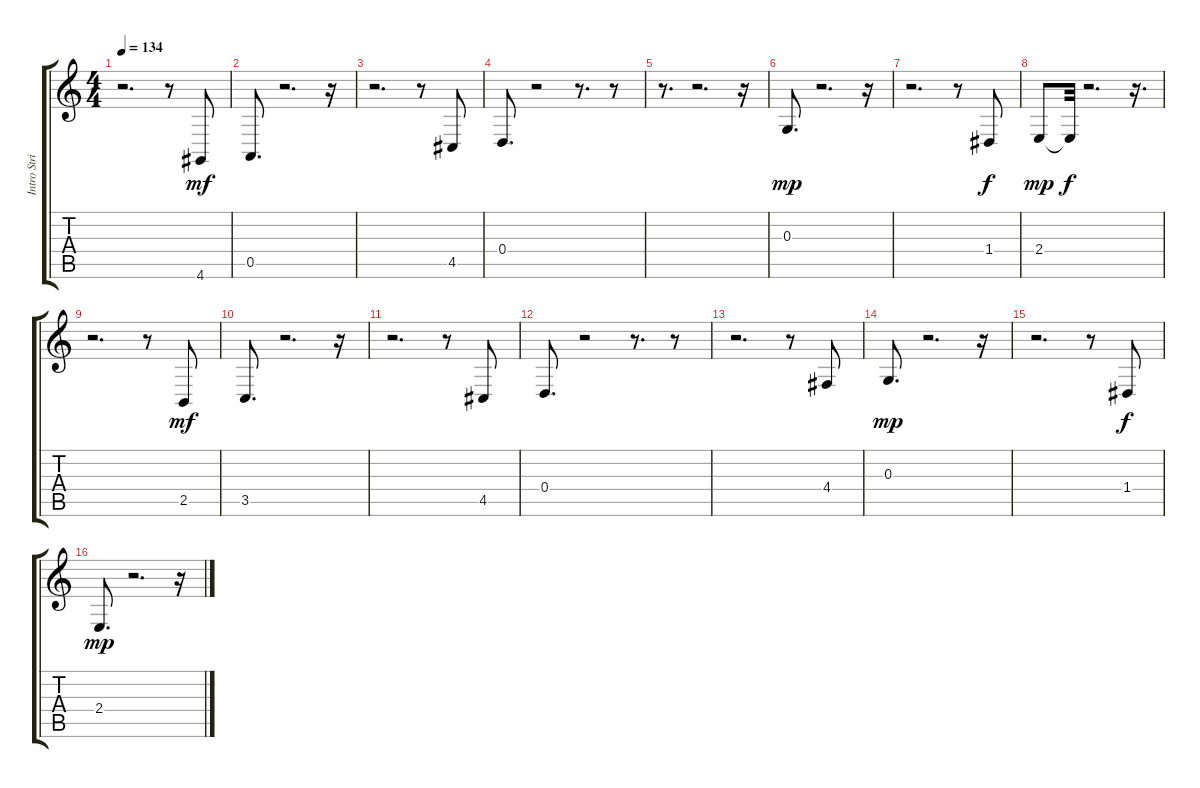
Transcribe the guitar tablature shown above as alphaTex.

\track ("Intro Strings / Sax 2" "Intro Stri") {instrument synthstrings1}
\staff {score tabs}
\tuning (E4 B3 G3 D3 A2 E2) {hide}
\ts (4 4)
\tempo 134
\clef g2
\ks c
r.2{d dy mp} r.8 4.6.8{dy mf} |
0.5.8{d} r.2{d} r.16 |
r.2{d} r.8 4.5.8 |
0.4.8{d} r.2 r.8{d} r.8 |
r.8{d} r.2{d} r.16 |
0.3.8{d dy mp} r.2{d} r.16 |
r.2{d} r.8 1.4.8{dy f} |
2.4.8{dy mp} 2.4{t}.32{dy f} r.2{d} r.16{d} |
r.2{d} r.8 2.5.8{dy mf} |
3.5.8{d} r.2{d} r.16 |
r.2{d} r.8 4.5.8 |
0.4.8{d} r.2 r.8{d} r.8 |
r.2{d} r.8 4.4.8 |
0.3.8{d dy mp} r.2{d} r.16 |
r.2{d} r.8 1.4.8{dy f volume 14} |
2.4.8{d dy mp volume 14} r.2{d} r.16
